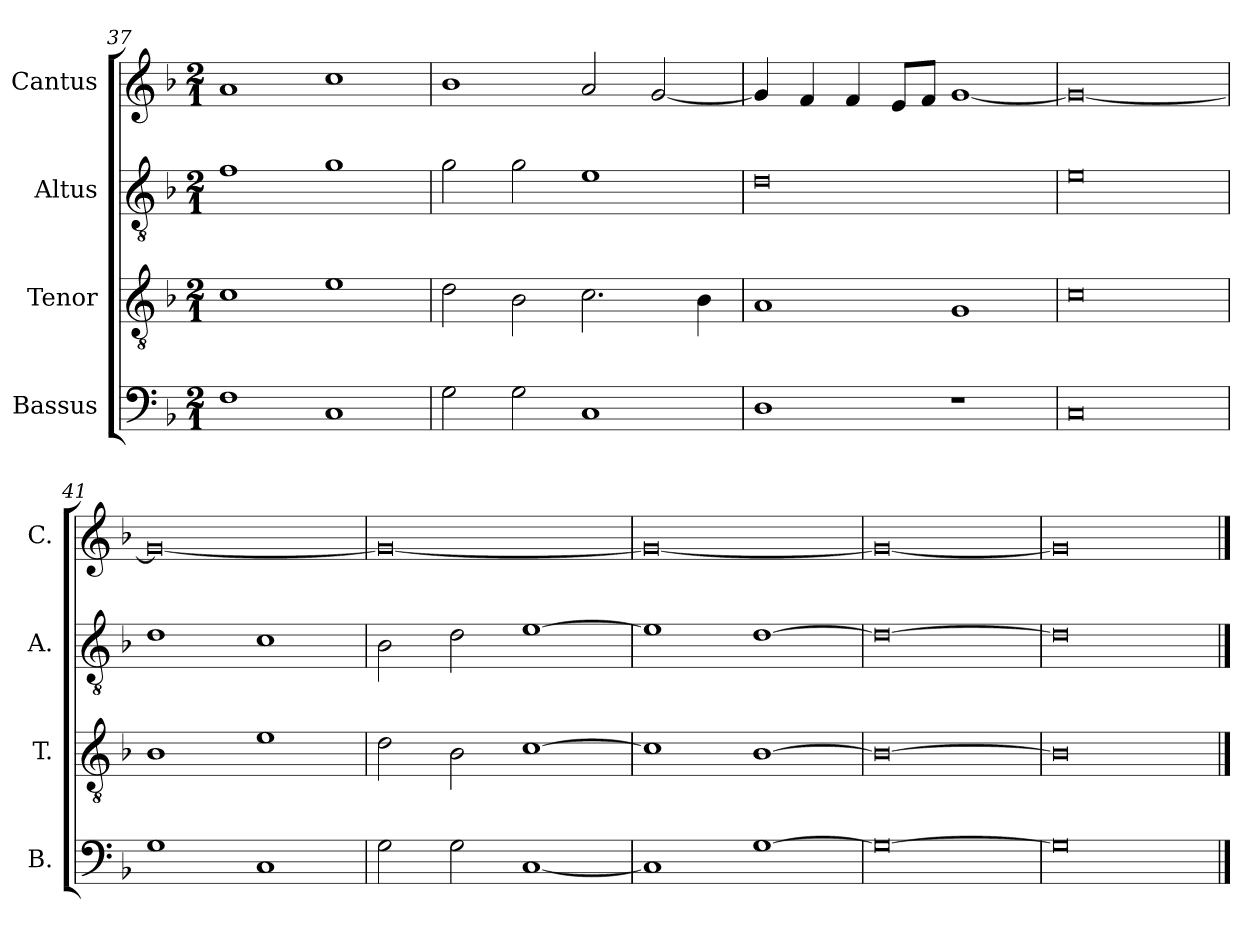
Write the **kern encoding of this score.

**kern	**kern	**kern	**kern
*part4	*part3	*part2	*part1
*staff4	*staff3	*staff2	*staff1
*I"Bassus	*I"Tenor	*I"Altus	*I"Cantus
*I'B.	*I'T.	*I'A.	*I'C.
*clefF4	*clefGv2	*clefGv2	*clefG2
*k[b-]	*k[b-]	*k[b-]	*k[b-]
*M2/1	*M2/1	*M2/1	*M2/1
=37	=37	=37	=37
1F	1c	1f	1a
1C	1e	1g	1cc
=38	=38	=38	=38
2G\	2d\	2g\	1b-
2G\	2B-\	2g\	.
1C	2.c\	1e	2a/
.	.	.	[2g/
.	4B-\	.	.
=39	=39	=39	=39
1D	1A	0d	4g/]
.	.	.	4f/
.	.	.	4f/
.	.	.	8e/L
.	.	.	8f/J
1r	1G	.	[1g
=40	=40	=40	=40
0C	0c	0e	0g_
=41	=41	=41	=41
1G	1B-	1d	0g_
1C	1e	1c	.
=42	=42	=42	=42
2G\	2d\	2B-\	0g_
2G\	2B-\	2d\	.
[1C	[1c	[1e	.
=43	=43	=43	=43
1C]	1c]	1e]	0g_
[1G	[1B-	[1d	.
!!LO:LB:g=z
=44	=44	=44	=44
0G_	0B-_	0d_	0g_
=45	=45	=45	=45
0G]	0B-]	0d]	0g]
==	==	==	==
*-	*-	*-	*-
